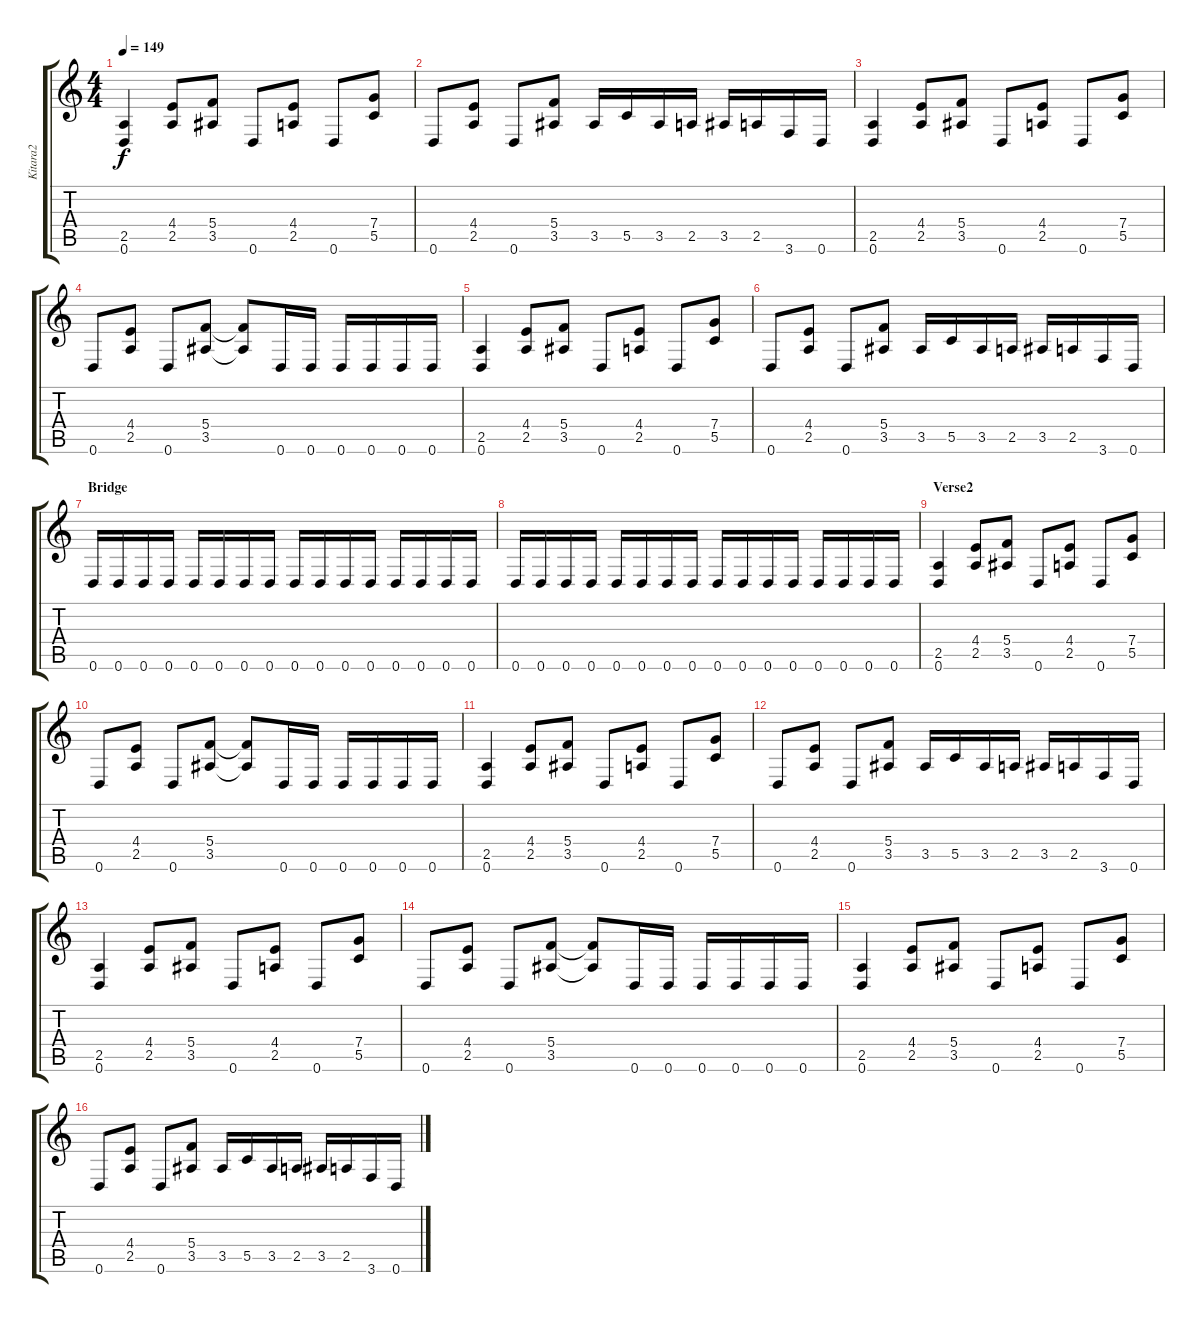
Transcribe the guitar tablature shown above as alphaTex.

\track ("Kitara2" "Kitara2") {instrument distortionguitar}
\staff {score tabs}
\tuning (D4 A3 F3 C3 G2 D2) {hide}
\ts (4 4)
\tempo 149
\clef g2
\ks c
(2.5 0.6).4{dy f} (4.4 2.5).8 (5.4 3.5).8 0.6.8 (4.4 2.5).8 0.6.8 (7.4 5.5).8 |
0.6.8 (4.4 2.5).8 0.6.8 (5.4 3.5).8 3.5.16 5.5.16 3.5.16 2.5.16 3.5.16 2.5.16 3.6.16 0.6.16 |
(2.5 0.6).4 (4.4 2.5).8 (5.4 3.5).8 0.6.8 (4.4 2.5).8 0.6.8 (7.4 5.5).8 |
0.6.8 (4.4 2.5).8 0.6.8 (5.4 3.5).8 (5.4{t} 3.5{t}).8 0.6.16 0.6.16 0.6.16 0.6.16 0.6.16 0.6.16 |
(2.5 0.6).4 (4.4 2.5).8 (5.4 3.5).8 0.6.8 (4.4 2.5).8 0.6.8 (7.4 5.5).8 |
0.6.8 (4.4 2.5).8 0.6.8 (5.4 3.5).8 3.5.16 5.5.16 3.5.16 2.5.16 3.5.16 2.5.16 3.6.16 0.6.16 |
\section ("" "Bridge")
0.6.16 0.6.16 0.6.16 0.6.16 0.6.16 0.6.16 0.6.16 0.6.16 0.6.16 0.6.16 0.6.16 0.6.16 0.6.16 0.6.16 0.6.16 0.6.16 |
0.6.16 0.6.16 0.6.16 0.6.16 0.6.16 0.6.16 0.6.16 0.6.16 0.6.16 0.6.16 0.6.16 0.6.16 0.6.16 0.6.16 0.6.16 0.6.16 |
\section ("" "Verse2")
(2.5 0.6).4 (4.4 2.5).8 (5.4 3.5).8 0.6.8 (4.4 2.5).8 0.6.8 (7.4 5.5).8 |
0.6.8 (4.4 2.5).8 0.6.8 (5.4 3.5).8 (5.4{t} 3.5{t}).8 0.6.16 0.6.16 0.6.16 0.6.16 0.6.16 0.6.16 |
(2.5 0.6).4 (4.4 2.5).8 (5.4 3.5).8 0.6.8 (4.4 2.5).8 0.6.8 (7.4 5.5).8 |
0.6.8 (4.4 2.5).8 0.6.8 (5.4 3.5).8 3.5.16 5.5.16 3.5.16 2.5.16 3.5.16 2.5.16 3.6.16 0.6.16 |
(2.5 0.6).4 (4.4 2.5).8 (5.4 3.5).8 0.6.8 (4.4 2.5).8 0.6.8 (7.4 5.5).8 |
0.6.8 (4.4 2.5).8 0.6.8 (5.4 3.5).8 (5.4{t} 3.5{t}).8 0.6.16 0.6.16 0.6.16 0.6.16 0.6.16 0.6.16 |
(2.5 0.6).4 (4.4 2.5).8 (5.4 3.5).8 0.6.8 (4.4 2.5).8 0.6.8 (7.4 5.5).8 |
0.6.8 (4.4 2.5).8 0.6.8 (5.4 3.5).8 3.5.16 5.5.16 3.5.16 2.5.16 3.5.16 2.5.16 3.6.16 0.6.16
